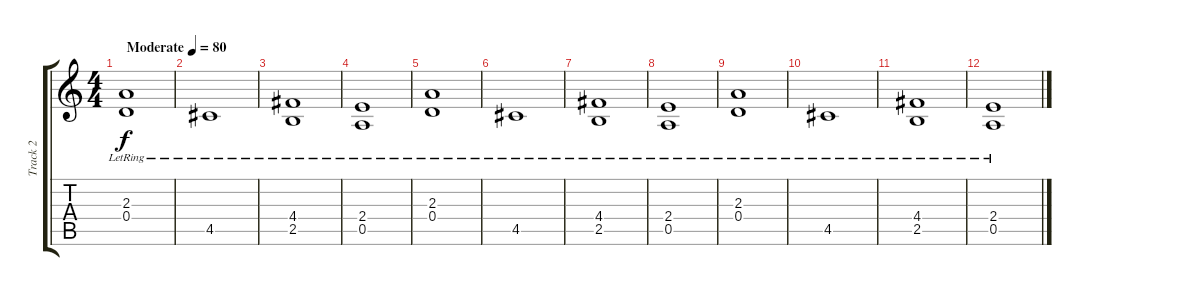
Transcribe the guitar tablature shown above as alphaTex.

\track ("Track 2" "Track 2") {instrument electricbassfinger}
\staff {score tabs}
\tuning (E4 B3 G3 D3 A2 E2) {hide}
\ts (4 4)
\tempo (80 "Moderate")
\clef g2
\ks c
(2.3 0.4{lr}).1{dy f instrument electricbassfinger} |
4.5{lr}.1 |
(4.4 2.5{lr}).1 |
(2.4 0.5{lr}).1 |
(2.3 0.4{lr}).1 |
4.5{lr}.1 |
(4.4 2.5{lr}).1 |
(2.4 0.5{lr}).1 |
(2.3 0.4{lr}).1 |
4.5{lr}.1 |
(4.4 2.5{lr}).1 |
(2.4 0.5{lr}).1
